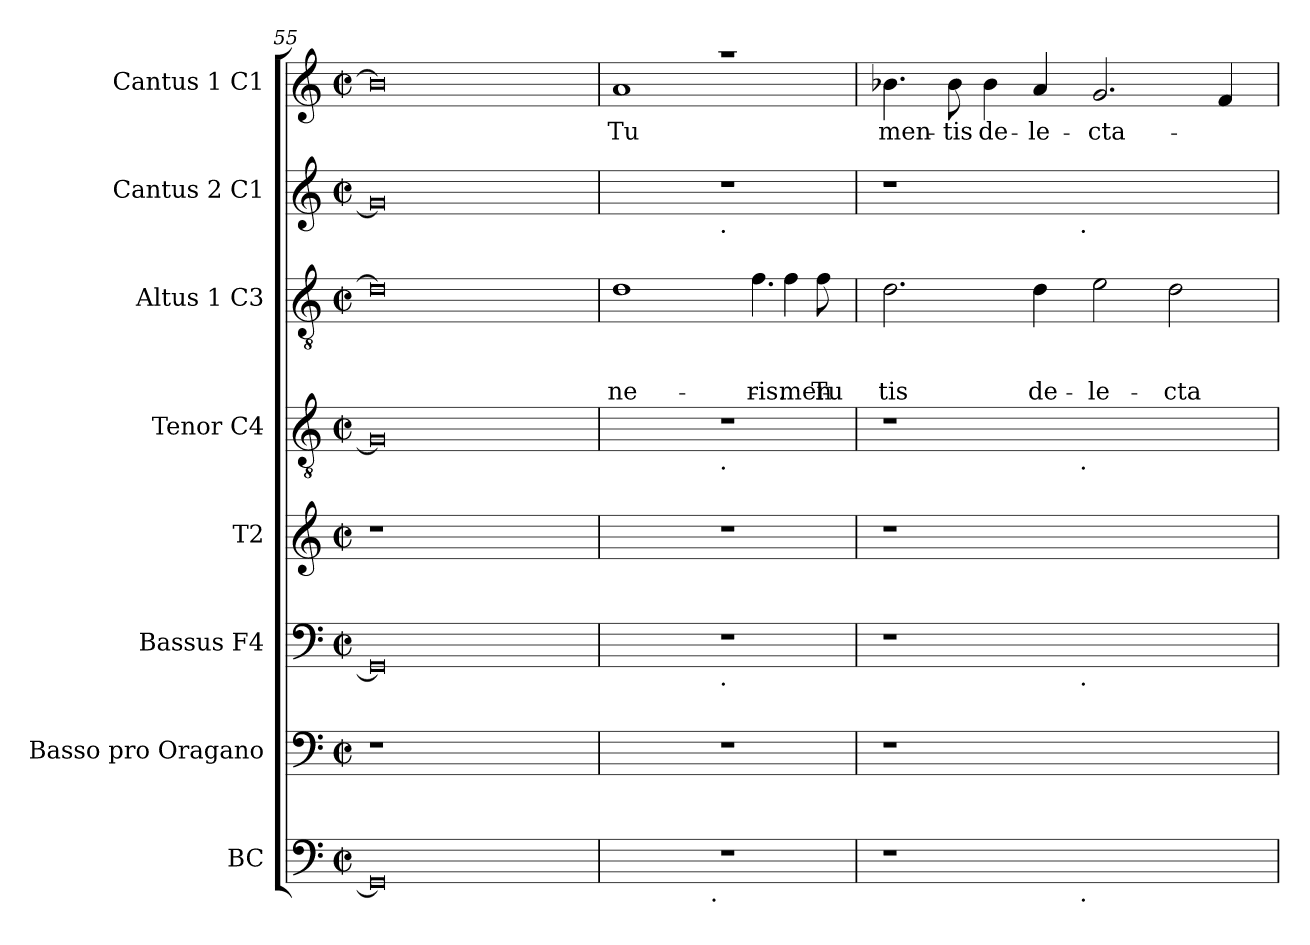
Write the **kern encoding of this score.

**kern	**kern	**kern	**text	**kern	**kern	**kern	**text	**text	**text	**kern	**kern	**text
*part8	*part7	*part6	*part6	*part5	*part4	*part3	*part3	*part3	*part3	*part2	*part1	*part1
*staff8	*staff7	*staff6	*staff6	*staff5	*staff4	*staff3	*staff3	*staff3	*staff3	*staff2	*staff1	*staff1
*I"BC	*I"Basso pro Oragano	*I"Bassus F4	*	*I"T2	*I"Tenor C4	*I"Altus 1 C3	*	*	*	*I"Cantus 2 C1	*I"Cantus 1 C1	*
*I'BC	*	*I'B	*	*I'T2	*I'T	*I'A	*	*	*	*I'C2	*I'C	*
*clefF4	*clefF4	*clefF4	*	*clefG2	*clefGv2	*clefGv2	*	*	*	*clefG2	*clefG2	*
*	*ITrd7c12	*	*	*	*	*	*	*	*	*	*	*
*k[]	*k[]	*k[]	*	*k[]	*k[]	*k[]	*	*	*	*k[]	*k[]	*
*C:	*C:	*C:	*	*C:	*C:	*C:	*	*	*	*C:	*C:	*
*M2/2	*M2/2	*M2/2	*	*M2/2	*M2/2	*M2/2	*	*	*	*M2/2	*M2/2	*
*met(c|)	*met(c|)	*met(c|)	*	*met(c|)	*met(c|)	*met(c|)	*	*	*	*met(c|)	*met(c|)	*
=55	=55	=55	=55	=55	=55	=55	=55	=55	=55	=55	=55	=55
0GG]	1r	0GG]	.	1r	0G]	0d]	.	.	.	0g]	0b]	.
.	1ryy	.	.	1ryy	.	.	.	.	.	.	.	.
!!LO:LB:g=z
=56!	=56!	=56!	=56!	=56!	=56!	=56!	=56!	=56!	=56!	=56!	=56!	=56!
!	!	!	!	!	!	!	!	!	!LO:LY:b	!	!	!LO:LY:b
*^	*	*^	*	*	*^	*^	*	*	*	*^	*^	*
*	*	*	*	*	*	*	*	*	*	*^	*	*	*	*	*	*	*	*
*	*	*	*	*	*	*	*	*	*	*	*^	*	*	*	*	*	*	*	*
1r	4ryy	1r	1r	2ryy	.	1r	1r	2ryy	1d	2ryy	2..ryy	2.ryy	.	.	-ne-	1r	2ryy	1raa	1a	Tu
.	8...ryy	.	.	.	.	.	.	.	.	.	.	.	.	.	.	.	.	.	.	.
!	!LO:TX:b:t=.	!	!	!	!	!	!	!	!	!	!	!	!	!	!	!	!	!	!	!
.	2ryy	.	.	.	.	.	.	.	.	.	.	.	.	.	.	.	.	.	.	.
!	!	!	!	!	!	!	!	!	!	!	!	!	!	!	!	!	!LO:TX:b:t=.	!	!	!
!	!	!	!	!	!	!	!	!LO:TX:b:t=.	!	!	!	!	!	!	!	!	!	!	!	!
!	!	!	!	!LO:TX:b:t=.	!	!	!	!	!	!	!	!	!	!	!	!	!	!	!	!
.	.	.	.	2ryy	.	.	.	2ryy	.	8ryy	.	.	.	.	.	.	2ryy	.	.	.
!	!	!	!	!	!	!	!	!	!	!	!	!	!	!	!LO:LY:b	!	!	!	!	!
.	.	.	.	.	.	.	.	.	.	4.f\	.	.	.	.	-ris.	.	.	.	.	.
!	!	!	!	!	!	!	!	!	!	!	!	!	!	!	!LO:LY:b	!	!	!	!	!
.	.	.	.	.	.	.	.	.	.	.	.	4f\	.	.	men-	.	.	.	.	.
!	!	!	!	!	!	!	!	!	!	!	!	!	!	!	!LO:LY:b:rj	!	!	!	!	!
.	.	.	.	.	.	.	.	.	.	.	8f\	.	.	.	Tu	.	.	.	.	.
.	64ryy	.	.	.	.	.	.	.	.	.	.	.	.	.	.	.	.	.	.	.
=57	=57	=57	=57	=57	=57	=57	=57	=57	=57	=57	=57	=57	=57	=57	=57	=57	=57	=57	=57	=57
!	!	!	!	!	!	!	!	!	!	!	!	!	!	!	!LO:LY:b	!	!	!	!	!LO:LY:b
*	*	*	*	*	*	*	*	*	*v	*v	*v	*v	*	*	*	*	*	*v	*v	*
1r	2ryy	1r	1r	2ryy	.	1r	1r	2ryy	2.d\	.	.	-tis	1r	2ryy	4.b-X\	men-
!	!	!	!	!	!	!	!	!	!	!	!	!	!	!	!	!LO:LY:b:rj
.	.	.	.	.	.	.	.	.	.	.	.	.	.	.	8b-\	-tis
!	!	!	!	!	!	!	!	!	!	!	!	!	!	!	!	!LO:LY:b
.	4...ryy	.	.	4...ryy	.	.	.	4...ryy	.	.	.	.	.	4...ryy	4b-\	de-
!	!	!	!	!	!	!	!	!	!	!	!	!LO:LY:b	!	!	!	!LO:LY:b:rj
.	.	.	.	.	.	.	.	.	4d\	.	.	de-	.	.	4a/	-le-
!	!	!	!	!	!	!	!	!	!	!	!	!	!	!LO:TX:b:t=.	!	!
!	!	!	!	!	!	!	!	!LO:TX:b:t=.	!	!	!	!	!	!	!	!
!	!	!	!	!LO:TX:b:t=.	!	!	!	!	!	!	!	!	!	!	!	!
!	!LO:TX:b:t=.	!	!	!	!	!	!	!	!	!	!	!	!	!	!	!
.	1ryy	.	.	1ryy	.	.	.	1ryy	.	.	.	.	.	1ryy	.	.
!	!	!	!	!	!	!	!	!	!	!	!	!LO:LY:b	!	!	!	!LO:LY:b
1ryy	.	1ryy	1ryy	.	.	1ryy	1ryy	.	2e\	.	.	-le-	1ryy	.	2.g/	-cta-
!	!	!	!	!	!	!	!	!	!	!	!	!LO:LY:b	!	!	!	!
.	.	.	.	.	.	.	.	.	2d\	.	.	-cta-	.	.	.	.
.	.	.	.	.	.	.	.	.	.	.	.	.	.	.	4f/	.
.	32ryy	.	.	32ryy	.	.	.	32ryy	.	.	.	.	.	32ryy	.	.
*v	*v	*	*v	*v	*	*	*v	*v	*	*	*	*	*v	*v	*	*
=	=	=	=	=	=	=	=	=	=	=	=	=
*-	*-	*-	*-	*-	*-	*-	*-	*-	*-	*-	*-	*-
